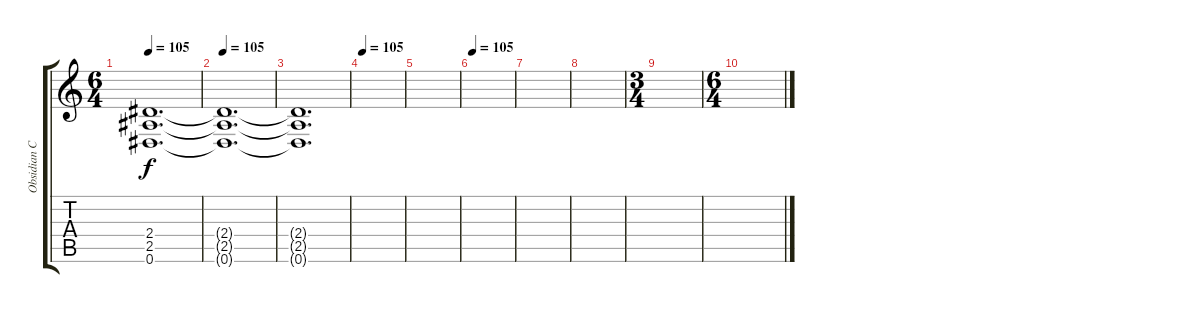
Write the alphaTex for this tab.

\track ("Obsidian C." "Obsidian C") {instrument distortionguitar}
\staff {score tabs}
\tuning (Eb4 Bb3 Gb3 Db3 Ab2 Eb2) {hide}
\ts (6 4)
\tempo 105
\clef g2
\ks c
(2.4{t} 2.5{t} 0.6{t}).1{d dy f volume 0} |
\tempo 105
(2.4{t} 2.5{t} 0.6{t}).1{d} |
(2.4{t} 2.5{t} 0.6{t}).1{d} |
\tempo 105
|
|
\tempo 105
|
|
|
\ts (3 4)
|
\ts (6 4)
